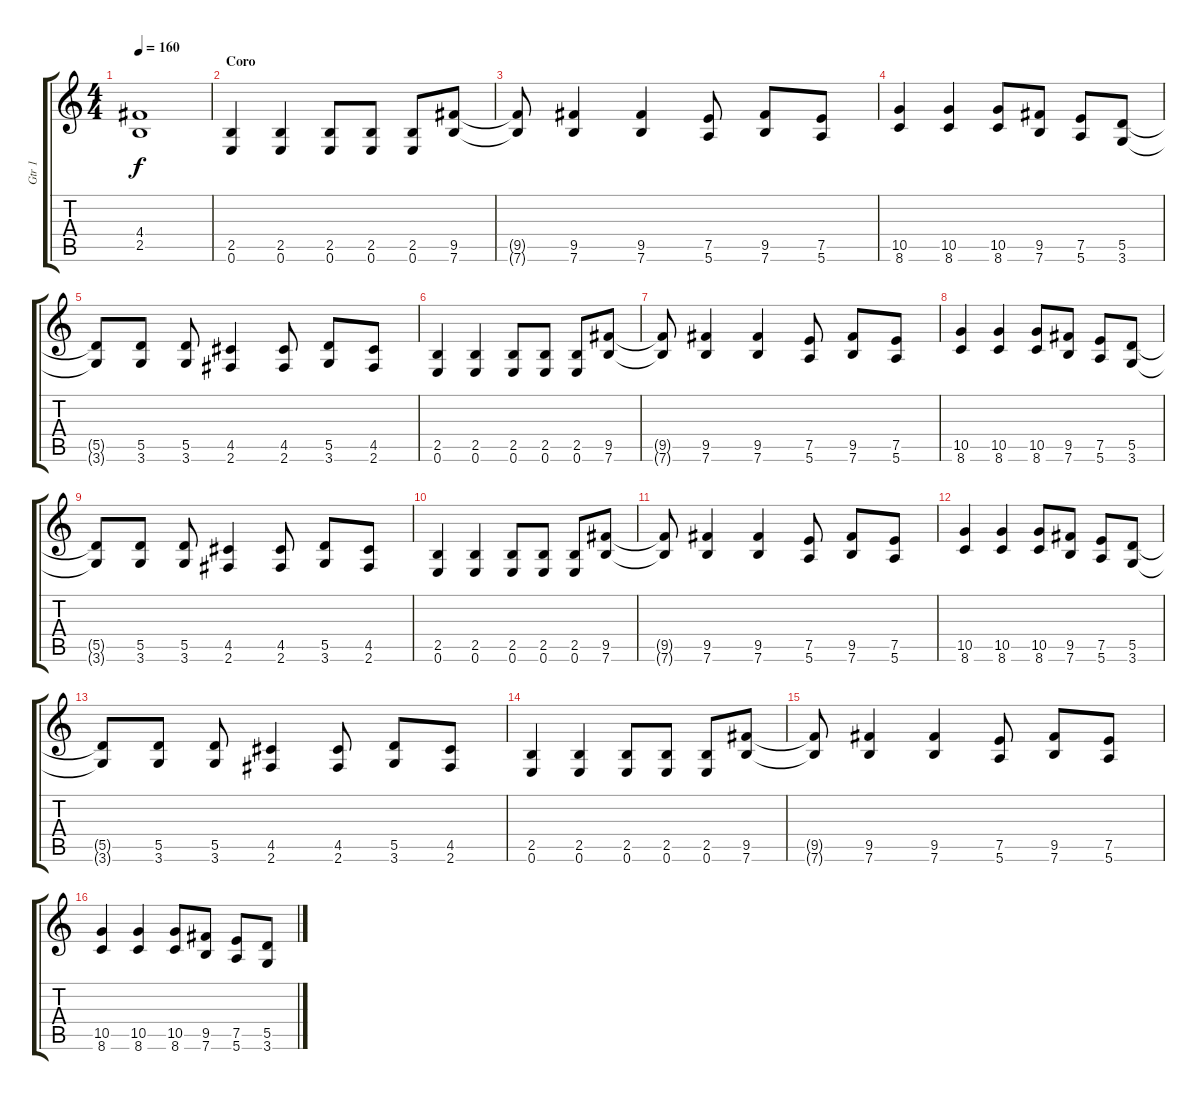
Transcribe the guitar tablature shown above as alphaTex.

\track ("Gtr 1" "Gtr 1") {instrument overdrivenguitar}
\staff {score tabs}
\tuning (E4 B3 G3 D3 A2 E2) {hide}
\ts (4 4)
\tempo 160
\clef g2
\ks c
(4.4 2.5).1{dy f} |
\section ("" "Coro")
(2.5 0.6).4 (2.5 0.6).4 (2.5 0.6).8 (2.5 0.6).8 (2.5 0.6).8 (9.5 7.6).8 |
(9.5{t} 7.6{t}).8 (9.5 7.6).4 (9.5 7.6).4 (7.5 5.6).8 (9.5 7.6).8 (7.5 5.6).8 |
(10.5 8.6).4 (10.5 8.6).4 (10.5 8.6).8 (9.5 7.6).8 (7.5 5.6).8 (5.5 3.6).8 |
(5.5{t} 3.6{t}).8 (5.5 3.6).8 (5.5 3.6).8 (4.5 2.6).4 (4.5 2.6).8 (5.5 3.6).8 (4.5 2.6).8 |
(2.5 0.6).4 (2.5 0.6).4 (2.5 0.6).8 (2.5 0.6).8 (2.5 0.6).8 (9.5 7.6).8 |
(9.5{t} 7.6{t}).8 (9.5 7.6).4 (9.5 7.6).4 (7.5 5.6).8 (9.5 7.6).8 (7.5 5.6).8 |
(10.5 8.6).4 (10.5 8.6).4 (10.5 8.6).8 (9.5 7.6).8 (7.5 5.6).8 (5.5 3.6).8 |
(5.5{t} 3.6{t}).8 (5.5 3.6).8 (5.5 3.6).8 (4.5 2.6).4 (4.5 2.6).8 (5.5 3.6).8 (4.5 2.6).8 |
(2.5 0.6).4 (2.5 0.6).4 (2.5 0.6).8 (2.5 0.6).8 (2.5 0.6).8 (9.5 7.6).8 |
(9.5{t} 7.6{t}).8 (9.5 7.6).4 (9.5 7.6).4 (7.5 5.6).8 (9.5 7.6).8 (7.5 5.6).8 |
(10.5 8.6).4 (10.5 8.6).4 (10.5 8.6).8 (9.5 7.6).8 (7.5 5.6).8 (5.5 3.6).8 |
(5.5{t} 3.6{t}).8 (5.5 3.6).8 (5.5 3.6).8 (4.5 2.6).4 (4.5 2.6).8 (5.5 3.6).8 (4.5 2.6).8 |
(2.5 0.6).4 (2.5 0.6).4 (2.5 0.6).8 (2.5 0.6).8 (2.5 0.6).8 (9.5 7.6).8 |
(9.5{t} 7.6{t}).8 (9.5 7.6).4 (9.5 7.6).4 (7.5 5.6).8 (9.5 7.6).8 (7.5 5.6).8 |
(10.5 8.6).4 (10.5 8.6).4 (10.5 8.6).8 (9.5 7.6).8 (7.5 5.6).8 (5.5 3.6).8
